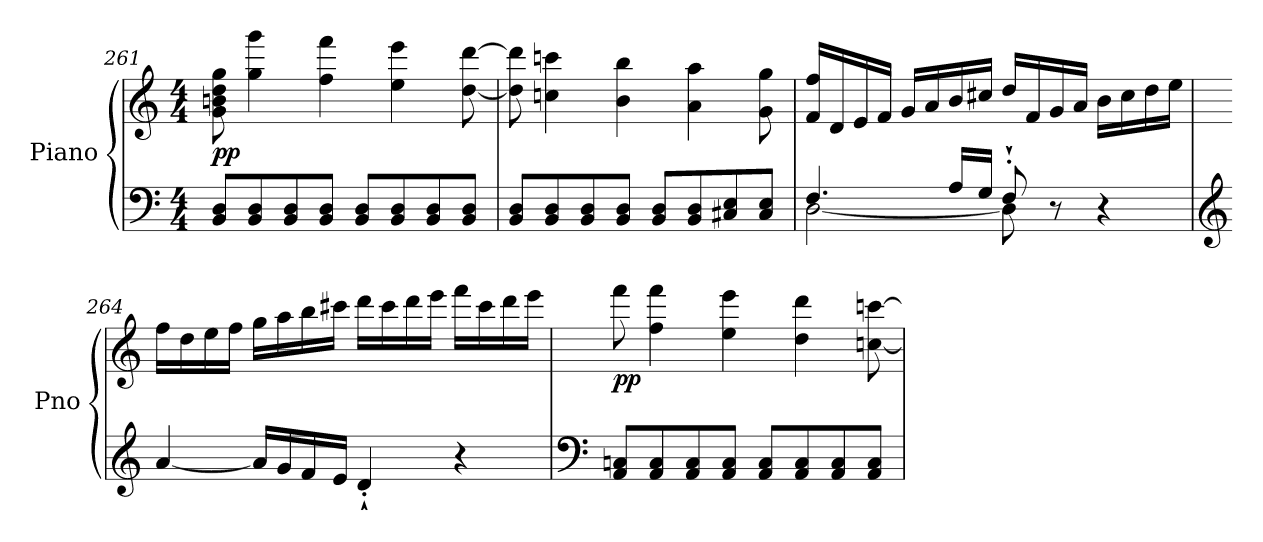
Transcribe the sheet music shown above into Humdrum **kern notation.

**kern	**kern	**dynam
*part1	*part1	*part1
*staff2	*staff1	*staff1/2
*I"Piano	*	*
*I'Pno	*	*
*clefF4	*clefG2	*
*k[]	*k[]	*
*M4/4	*M4/4	*
=261	=261	=261
!	!	!LO:DY:b
8BB/ 8D/L	8g\ 8bn\ 8dd\ 8gg\	pp
8BB/ 8D/	4gg\ 4ggg\	.
8BB/ 8D/	.	.
8BB/ 8D/J	4ff\ 4fff\	.
8BB/ 8D/L	.	.
8BB/ 8D/	4ee\ 4eee\	.
8BB/ 8D/	.	.
8BB/ 8D/J	[8dd\ [8ddd\	.
=262	=262	=262
8BB/ 8D/L	8dd\] 8ddd\]	.
8BB/ 8D/	4ccn\ 4cccn\	.
8BB/ 8D/	.	.
8BB/ 8D/J	4b\ 4bb\	.
8BB/ 8D/L	.	.
8BB/ 8D/	4a\ 4aa\	.
8C#X/ 8E/	.	.
8C#/ 8E/J	8g\ 8gg\	.
=263	=263	=263
*^	*	*
4.F/	[2D\	16f/ 16ff/LL	.
.	.	16d/	.
.	.	16e/	.
.	.	16f/JJ	.
.	.	16g/LL	.
.	.	16a/	.
16A/LL	.	16b/	.
16G/JJ	.	16cc#X/JJ	.
8F`'/	8D\]	16dd/LL	.
.	.	16f/	.
8r	4.ryy	16g/	.
.	.	16a/JJ	.
4r	.	16b\LL	.
.	.	16cc#\	.
.	.	16dd\	.
.	.	16ee\JJ	.
*v	*v	*	*
!!LO:LB:g=z
=264	=264	=264
*clefG2	*	*
[4a/	16ff\LL	.
.	16dd\	.
.	16ee\	.
.	16ff\JJ	.
16a/LL]	16gg\LL	.
16g/	16aa\	.
16f/	16bb\	.
16e/JJ	16ccc#X\JJ	.
4d`'/	16ddd\LL	.
.	16ccc#\	.
.	16ddd\	.
.	16eee\JJ	.
4r	16fff\LL	.
.	16ccc#\	.
.	16ddd\	.
.	16eee\JJ	.
=265	=265	=265
*clefF4	*	*
!	!	!LO:DY:b
8AA/ 8Cn/L	8fff\	pp
8AA/ 8C/	4ff\ 4fff\	.
8AA/ 8C/	.	.
8AA/ 8C/J	4ee\ 4eee\	.
8AA/ 8C/L	.	.
8AA/ 8C/	4dd\ 4ddd\	.
8AA/ 8C/	.	.
8AA/ 8C/J	[8ccn\ [8cccn\	.
=	=	=
*-	*-	*-
